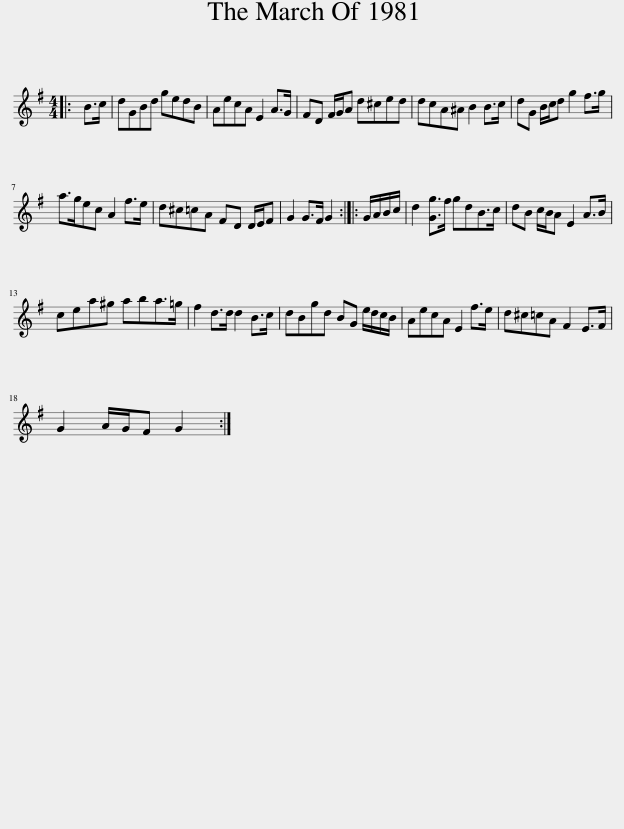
X:1
L:1/8
M:4/4
I:linebreak $
K:G
V:1 treble
V:1
|: B>c | dGBd gedB | AecA E2 A>G | FD F/G/A d^ced | dcA^A B2 B>c | %5
 dG B/c/d g2 f>g |$ a>gec A2 f>e | d^c=cA FD D/E/F | G2 G>F G2 :: G/A/B/c/ | %10
 d2 [Gg]>f gdB>c | dB c/B/A E2 A>B |$ cea^g aba>=g | f2 d>d d2 B>c | dBgd BG e/d/c/B/ | %15
 AecA E2 f>e | d^c=cA F2 E>F |$ G2 A/G/F G2 :| %18
